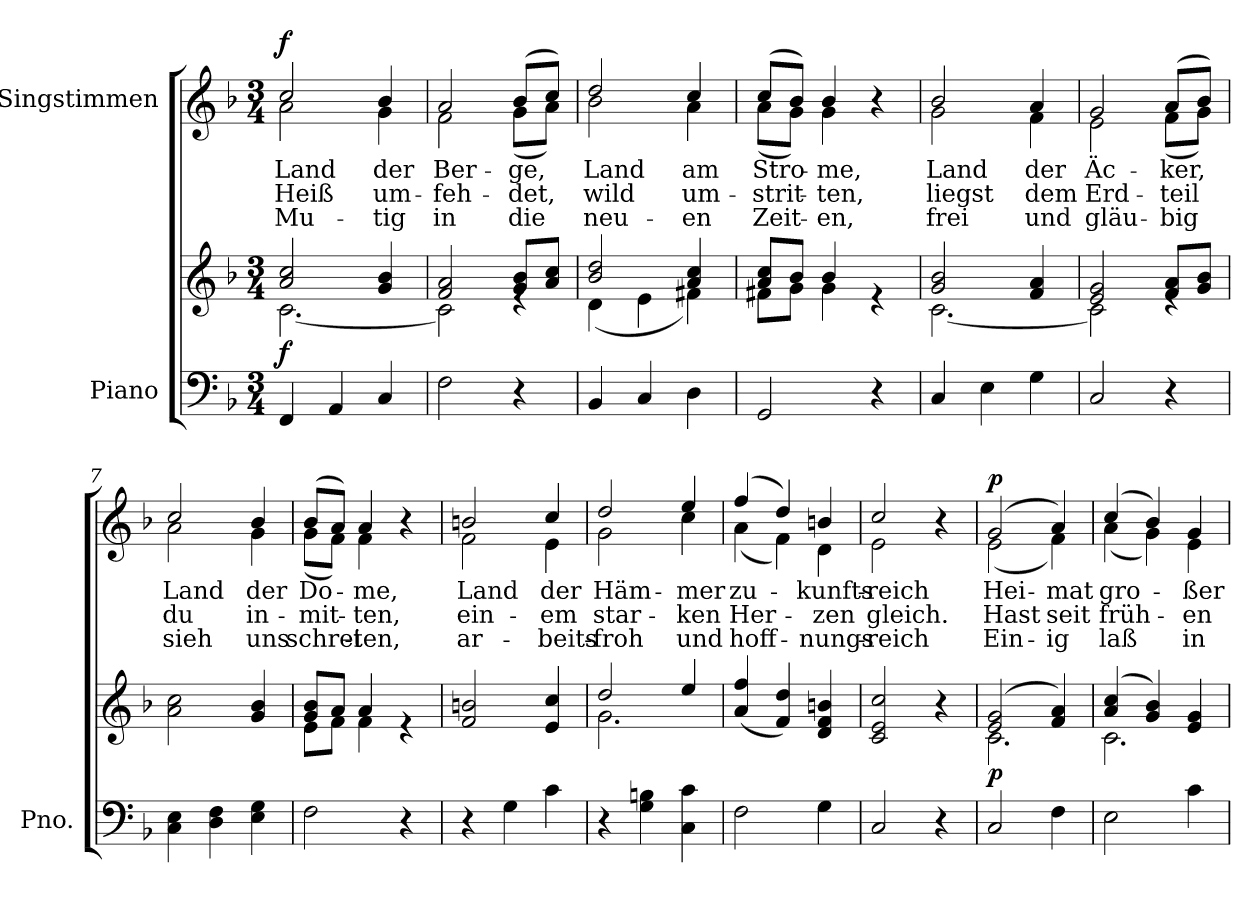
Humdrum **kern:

**kern	**kern	**dynam	**kern	**text	**text	**text	**dynam
*part2	*part2	*part2	*part1	*part1	*part1	*part1	*part1
*staff3	*staff2	*staff2/3	*staff1	*staff1	*staff1	*staff1	*staff1
*I"Piano	*	*	*I"Singstimmen	*	*	*	*
*I'Pno.	*	*	*	*	*	*	*
*clefF4	*clefG2	*	*clefG2	*	*	*	*
*k[b-]	*k[b-]	*	*k[b-]	*	*	*	*
*M3/4	*M3/4	*	*M3/4	*	*	*	*
*MM76	*MM76	*	*MM76	*	*	*	*
=1	=1	=1	=1	=1	=1	=1	=1
*	*^	*	*	*	*	*	*
!	!	!	!	!LO:TX:a:B:t=Feierlich, doch nicht zu langsam	!	!	!	!
!	!	!	!LO:DY:a=2	!	!LO:LY:b	!LO:LY:b	!LO:LY:b	!LO:DY:b
*	*	*	*	*^	*	*	*	*
4FF/	2a/ 2cc/	[2.c\	f	2cc/	2a\	Land	Heiß	Mu-	f
4AA/	.	.	.	.	.	.	.	.	.
!	!	!	!	!	!	!LO:LY:b	!LO:LY:b	!LO:LY:b	!
4C/	4g/ 4b-/	.	.	4b-/	4g\	der	um-	-tig	.
=2	=2	=2	=2	=2	=2	=2	=2	=2	=2
!	!	!	!	!	!	!LO:LY:b	!LO:LY:b	!LO:LY:b	!
2F\	2f/ 2a/	2c\]	.	2a/	2f\	Ber-	-feh-	in	.
!	!	!	!	!	!	!LO:LY:b	!LO:LY:b	!LO:LY:b	!
4r	8g/ 8b-/L	4re	.	(8b-/L	(8g\L	-ge,	-det,	die	.
.	8a/ 8cc/J	.	.	8cc/J)	8a\J)	.	.	.	.
=3	=3	=3	=3	=3	=3	=3	=3	=3	=3
!	!	!	!	!	!	!LO:LY:b	!LO:LY:b	!LO:LY:b	!
4BB-/	2b-/ 2dd/	(4d\	.	2dd/	2b-\	Land	wild	neu-	.
4C/	.	4e\	.	.	.	.	.	.	.
!	!	!	!	!	!	!LO:LY:b	!LO:LY:b	!LO:LY:b	!
4D\	4a/ 4cc/	4f#X\)	.	4cc/	4a\	am	um-	-en	.
=4	=4	=4	=4	=4	=4	=4	=4	=4	=4
!	!	!	!	!	!	!LO:LY:b	!LO:LY:b	!LO:LY:b	!
2GG/	8a/ 8cc/L	8f#X\L	.	(8cc/L	(8a\L	Stro-	-strit-	Zeit-	.
.	8b-/J	8g\J	.	8b-/J)	8g\J)	.	.	.	.
!	!	!	!	!	!	!LO:LY:b	!LO:LY:b	!LO:LY:b	!
.	4b-/	4g\	.	4b-/	4g\	-me,	-ten,	-en,	.
4r	4re	4ryy	.	4r	4ryy	.	.	.	.
=5	=5	=5	=5	=5	=5	=5	=5	=5	=5
!	!	!	!	!	!	!LO:LY:b	!LO:LY:b	!LO:LY:b	!
4C/	2g/ 2b-/	[2.c\	.	2b-/	2g\	Land	liegst	frei	.
4E\	.	.	.	.	.	.	.	.	.
!	!	!	!	!	!	!LO:LY:b	!LO:LY:b	!LO:LY:b	!
4G\	4f/ 4a/	.	.	4a/	4f\	der	dem	und	.
=6	=6	=6	=6	=6	=6	=6	=6	=6	=6
!	!	!	!	!	!	!LO:LY:b	!LO:LY:b	!LO:LY:b	!
2C/	2e/ 2g/	2c\]	.	2g/	2e\	Äc-	Erd-	gläu-	.
!	!	!	!	!	!	!LO:LY:b	!LO:LY:b	!LO:LY:b	!
4r	8f/ 8a/L	4re	.	(8a/L	(8f\L	-ker,	-teil	-big	.
.	8g/ 8b-/J	.	.	8b-/J)	8g\J)	.	.	.	.
*	*v	*v	*	*	*	*	*	*	*
=7	=7	=7	=7	=7	=7	=7	=7	=7
!	!	!	!	!	!LO:LY:b	!LO:LY:b	!LO:LY:b	!
4C\ 4E\	2a\ 2cc\	.	2cc/	2a\	Land	du	sieh	.
4D\ 4F\	.	.	.	.	.	.	.	.
!	!	!	!	!	!LO:LY:b	!LO:LY:b	!LO:LY:b	!
4E\ 4G\	4g/ 4b-/	.	4b-/	4g\	der	in-	uns	.
=8	=8	=8	=8	=8	=8	=8	=8	=8
*	*^	*	*	*	*	*	*	*
!	!	!	!	!	!	!LO:LY:b	!LO:LY:b	!LO:LY:b	!
2F\	8g/ 8b-/L	8e\L	.	(8b-/L	(8g\L	Do-	-mit-	schrei-	.
.	8a/J	8f\J	.	8a/J)	8f\J)	.	.	.	.
!	!	!	!	!	!	!LO:LY:b	!LO:LY:b	!LO:LY:b	!
.	4a/	4f\	.	4a/	4f\	-me,	ten,	-ten,	.
4r	4re	4ryy	.	4r	4ryy	.	.	.	.
!!LO:LB:g=z	!!
=9	=9	=9	=9	=9	=9	=9	=9	=9	=9
!	!	!	!	!	!	!LO:LY:b	!LO:LY:b	!LO:LY:b	!
*	*v	*v	*	*	*	*	*	*	*
4r	2f/ 2bn/	.	2bn/	2f\	Land	ein-	ar-	.
4G\	.	.	.	.	.	.	.	.
!	!	!	!	!	!LO:LY:b	!LO:LY:b	!LO:LY:b	!
4c\	4e/ 4cc/	.	4cc/	4e\	der	-em	-beits-	.
=10	=10	=10	=10	=10	=10	=10	=10	=10
*	*^	*	*	*	*	*	*	*
!	!	!	!	!	!	!LO:LY:b	!LO:LY:b	!LO:LY:b	!
4r	2dd/	2.g\	.	2dd/	2g\	Häm-	star-	-froh	.
4G\ 4Bn\	.	.	.	.	.	.	.	.	.
!	!	!	!	!	!	!LO:LY:b	!LO:LY:b	!LO:LY:b	!
4C\ 4c\	4ee/	.	.	4ee/	4cc\	-mer	-ken	und	.
*	*v	*v	*	*	*	*	*	*	*
=11	=11	=11	=11	=11	=11	=11	=11	=11
!	!	!	!	!	!LO:LY:b	!LO:LY:b	!LO:LY:b	!
2F\	(>4a/ 4ff/	.	(>4ff/	(4a\	zu-	Her-	hoff-	.
.	4f/ 4dd/)	.	4dd/)	4f\)	.	.	.	.
!	!	!	!	!	!LO:LY:b	!LO:LY:b	!LO:LY:b	!
4G\	4d/ 4f/ 4bn/	.	4bn/	4d\	-kunfts-	-zen	-nungs-	.
=12	=12	=12	=12	=12	=12	=12	=12	=12
!	!	!	!	!	!LO:LY:b	!LO:LY:b	!LO:LY:b	!
2C/	2c/ 2e/ 2cc/	.	2cc/	2e\	-reich	gleich.	-reich	.
4r	4r	.	4r	4ryy	.	.	.	.
=13	=13	=13	=13	=13	=13	=13	=13	=13
*	*^	*	*	*	*	*	*	*
!	!	!	!LO:DY:b	!	!	!LO:LY:b	!LO:LY:b	!LO:LY:b	!LO:DY:a
2C/	(2e/ 2g/	2.c\	p	(2g/	(2e\	Hei-	Hast	Ein-	p
!	!	!	!	!	!	!LO:LY:b	!LO:LY:b	!LO:LY:b	!
4F\	4f/ 4a/)	.	.	4a/)	4f\)	-mat	seit	-ig	.
=14	=14	=14	=14	=14	=14	=14	=14	=14	=14
!	!	!	!	!	!	!LO:LY:b	!LO:LY:b	!LO:LY:b	!
2E\	(4a/ 4cc/	2.c\	.	(4cc/	(4a\	gro-	früh-	laß	.
.	4g/ 4b-/)	.	.	4b-/)	4g\)	.	.	.	.
!	!	!	!	!	!	!LO:LY:b	!LO:LY:b	!LO:LY:b	!
4c\	4e/ 4g/	.	.	4g/	4e\	-ßer	en	in	.
*	*v	*v	*	*	*	*	*	*	*
*	*	*	*v	*v	*	*	*	*
=	=	=	=	=	=	=	=
*-	*-	*-	*-	*-	*-	*-	*-
